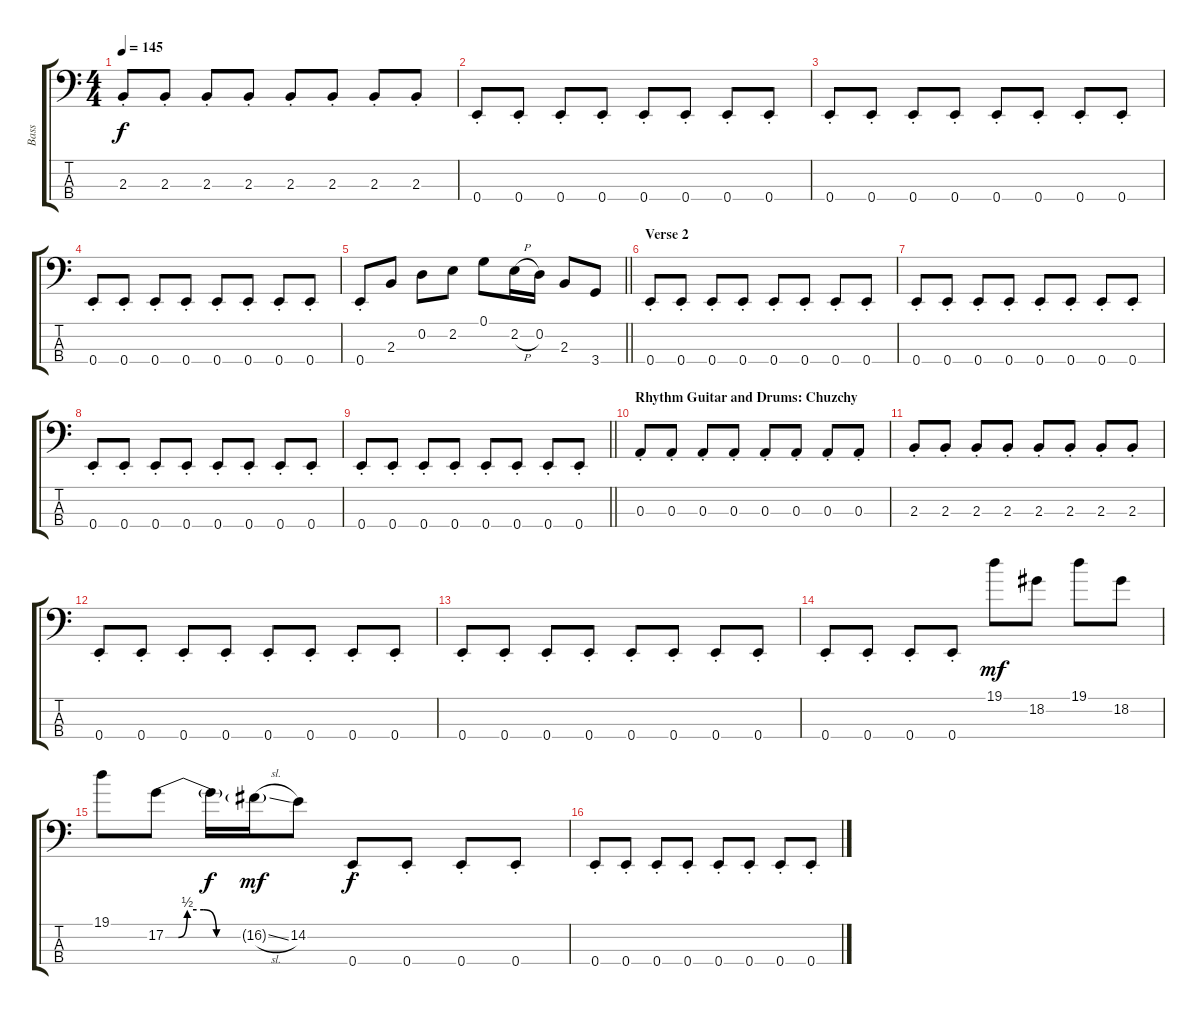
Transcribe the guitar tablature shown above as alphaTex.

\track ("Bass" "Bass") {instrument electricbasspick}
\staff {score tabs}
\tuning (G2 D2 A1 E1) {hide}
\ts (4 4)
\tempo 145
\clef f4
\ks c
2.3{st}.8{dy f} 2.3{st}.8 2.3{st}.8 2.3{st}.8 2.3{st}.8 2.3{st}.8 2.3{st}.8 2.3{st}.8 |
0.4{st}.8 0.4{st}.8 0.4{st}.8 0.4{st}.8 0.4{st}.8 0.4{st}.8 0.4{st}.8 0.4{st}.8 |
0.4{st}.8 0.4{st}.8 0.4{st}.8 0.4{st}.8 0.4{st}.8 0.4{st}.8 0.4{st}.8 0.4{st}.8 |
0.4{st}.8 0.4{st}.8 0.4{st}.8 0.4{st}.8 0.4{st}.8 0.4{st}.8 0.4{st}.8 0.4{st}.8 |
\barLineRight lightlight
0.4{st}.8 2.3.8 0.2.8 2.2.8 0.1.8 2.2{h}.16 0.2.16 2.3.8 3.4.8 |
\section ("" "Verse 2")
0.4{st}.8 0.4{st}.8 0.4{st}.8 0.4{st}.8 0.4{st}.8 0.4{st}.8 0.4{st}.8 0.4{st}.8 |
0.4{st}.8 0.4{st}.8 0.4{st}.8 0.4{st}.8 0.4{st}.8 0.4{st}.8 0.4{st}.8 0.4{st}.8 |
0.4{st}.8 0.4{st}.8 0.4{st}.8 0.4{st}.8 0.4{st}.8 0.4{st}.8 0.4{st}.8 0.4{st}.8 |
\barLineRight lightlight
0.4{st}.8 0.4{st}.8 0.4{st}.8 0.4{st}.8 0.4{st}.8 0.4{st}.8 0.4{st}.8 0.4{st}.8 |
\section ("" "Rhythm Guitar and Drums: Chuzchy")
0.3{st}.8 0.3{st}.8 0.3{st}.8 0.3{st}.8 0.3{st}.8 0.3{st}.8 0.3{st}.8 0.3{st}.8 |
2.3{st}.8 2.3{st}.8 2.3{st}.8 2.3{st}.8 2.3{st}.8 2.3{st}.8 2.3{st}.8 2.3{st}.8 |
0.4{st}.8 0.4{st}.8 0.4{st}.8 0.4{st}.8 0.4{st}.8 0.4{st}.8 0.4{st}.8 0.4{st}.8 |
0.4{st}.8 0.4{st}.8 0.4{st}.8 0.4{st}.8 0.4{st}.8 0.4{st}.8 0.4{st}.8 0.4{st}.8 |
0.4{st}.8 0.4{st}.8 0.4{st}.8 0.4{st}.8 19.1.8{dy mf} 18.2.8 19.1.8 18.2.8 |
19.1.8 17.2{be (custom 0 0 10 0 17 2 30 2 40 0 60 0)}.8 17.2{t}.16{dy f} 16.2{sl g}.16{dy mf} 14.2.8 0.4{st}.8{dy f} 0.4{st}.8 0.4{st}.8 0.4{st}.8 |
0.4{st}.8 0.4{st}.8 0.4{st}.8 0.4{st}.8 0.4{st}.8 0.4{st}.8 0.4{st}.8 0.4{st}.8
